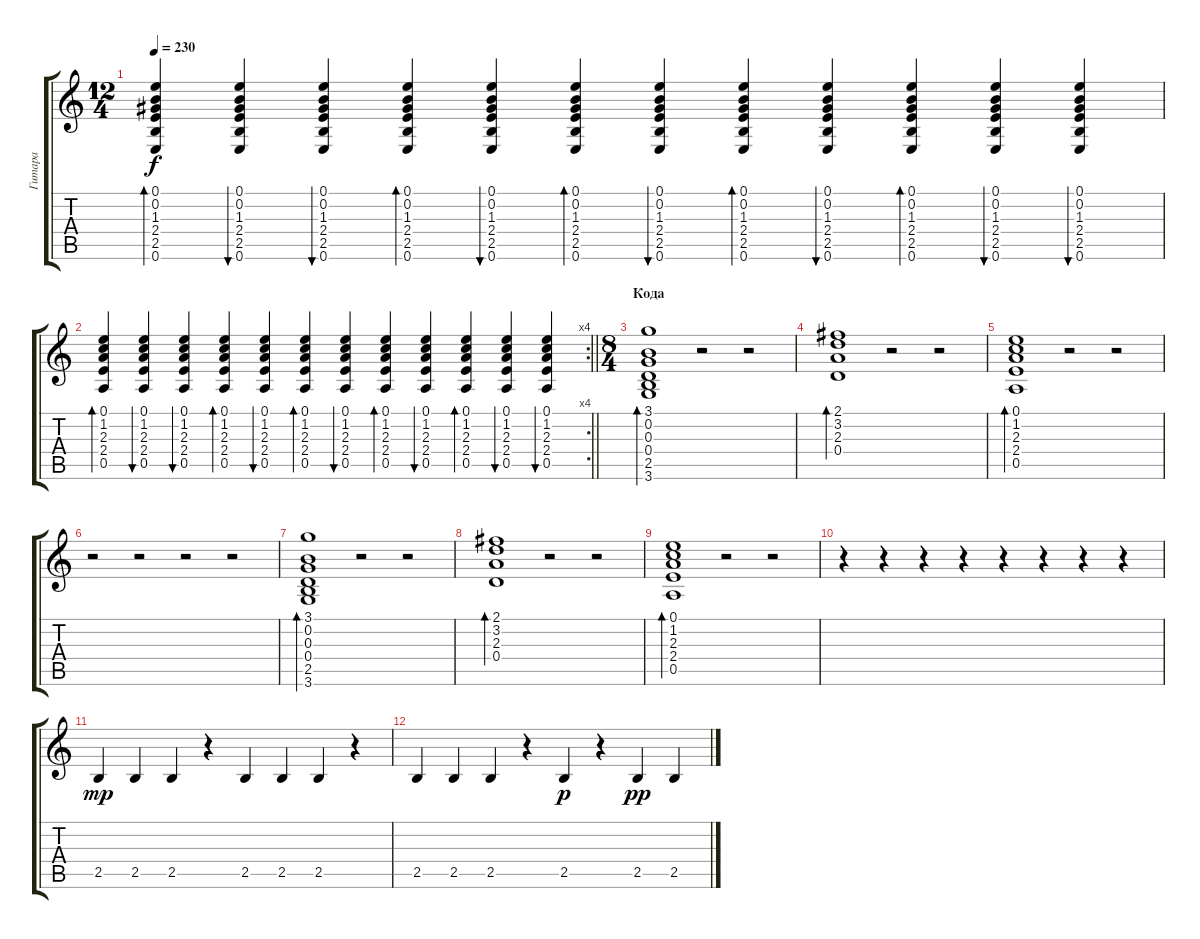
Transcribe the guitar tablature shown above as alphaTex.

\track ("Гитара" "Гитара") {instrument acousticguitarnylon}
\staff {score tabs}
\tuning (E4 B3 G3 D3 A2 E2) {hide}
\ts (12 4)
\tempo 230
\clef g2
\ks c
(0.1 0.2 1.3 2.4 2.5 0.6).4{bd 60 dy f} (0.1 0.2 1.3 2.4 2.5 0.6).4{bu 60} (0.1 0.2 1.3 2.4 2.5 0.6).4{bu 60} (0.1 0.2 1.3 2.4 2.5 0.6).4{bd 60} (0.1 0.2 1.3 2.4 2.5 0.6).4{bu 60} (0.1 0.2 1.3 2.4 2.5 0.6).4{bd 60} (0.1 0.2 1.3 2.4 2.5 0.6).4{bu 60} (0.1 0.2 1.3 2.4 2.5 0.6).4{bd 60} (0.1 0.2 1.3 2.4 2.5 0.6).4{bu 60} (0.1 0.2 1.3 2.4 2.5 0.6).4{bd 60} (0.1 0.2 1.3 2.4 2.5 0.6).4{bu 60} (0.1 0.2 1.3 2.4 2.5 0.6).4{bu 60} |
\rc 4
\barLineRight lightlight
(0.1 1.2 2.3 2.4 0.5).4{bd 60} (0.1 1.2 2.3 2.4 0.5).4{bu 60} (0.1 1.2 2.3 2.4 0.5).4{bu 60} (0.1 1.2 2.3 2.4 0.5).4{bd 60} (0.1 1.2 2.3 2.4 0.5).4{bu 60} (0.1 1.2 2.3 2.4 0.5).4{bd 60} (0.1 1.2 2.3 2.4 0.5).4{bu 60} (0.1 1.2 2.3 2.4 0.5).4{bd 60} (0.1 1.2 2.3 2.4 0.5).4{bu 60} (0.1 1.2 2.3 2.4 0.5).4{bd 60} (0.1 1.2 2.3 2.4 0.5).4{bu 60} (0.1 1.2 2.3 2.4 0.5).4{bu 60} |
\ts (8 4)
\section ("" "Кода")
(3.1 0.2 0.3 0.4 2.5 3.6).1{bd 60} r.2 r.2 |
(2.1 3.2 2.3 0.4).1{bd 60} r.2 r.2 |
(0.1 1.2 2.3 2.4 0.5).1{bd 60} r.2 r.2 |
r.2 r.2 r.2 r.2 |
(3.1 0.2 0.3 0.4 2.5 3.6).1{bd 480} r.2 r.2 |
(2.1 3.2 2.3 0.4).1{bd 480} r.2 r.2 |
(0.1 1.2 2.3 2.4 0.5).1{bd 480} r.2 r.2 |
r.4 r.4 r.4 r.4 r.4 r.4 r.4 r.4 |
2.5.4{dy mp} 2.5.4 2.5.4 r.4 2.5.4 2.5.4 2.5.4 r.4 |
2.5.4 2.5.4 2.5.4 r.4 2.5.4{dy p} r.4 2.5.4{dy pp} 2.5.4
